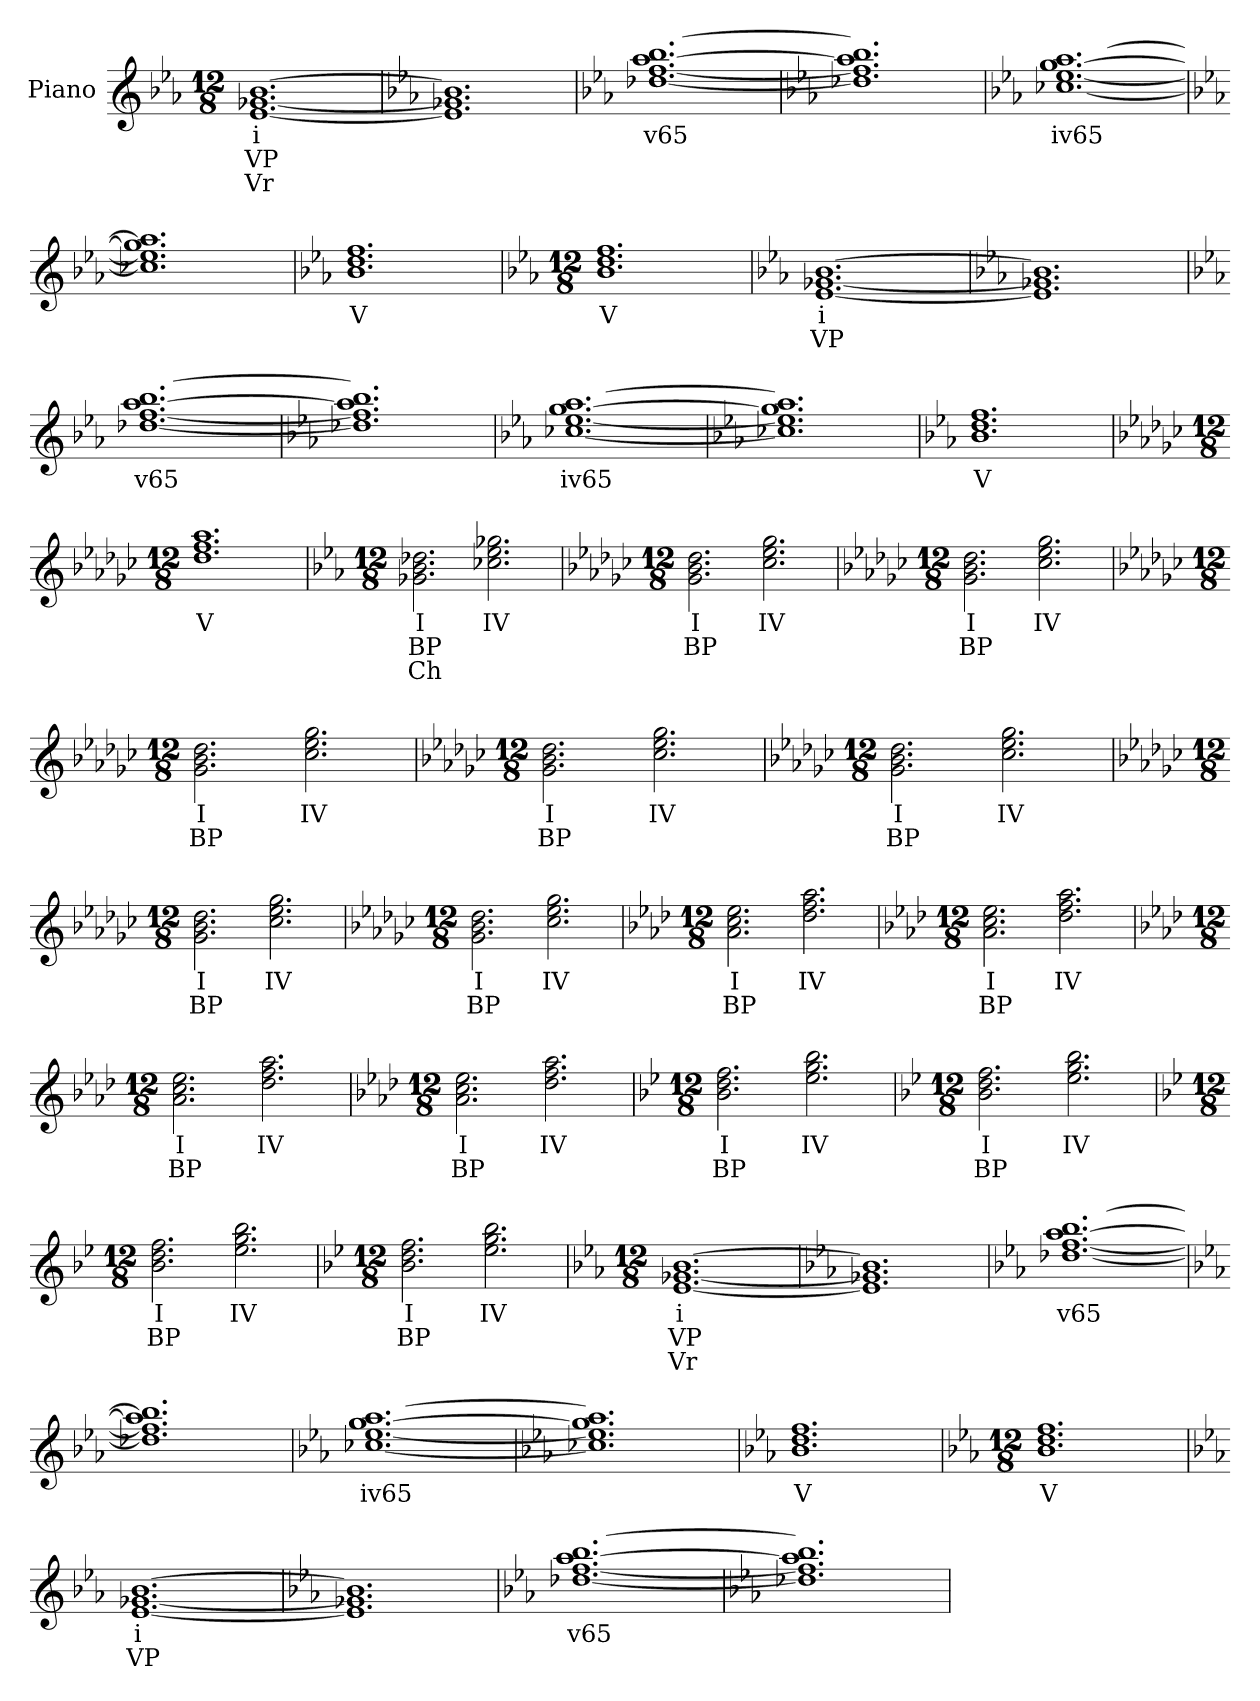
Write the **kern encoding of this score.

**kern	**text	**text	**text
*part1	*part1	*part1	*part1
*staff1	*staff1	*staff1	*staff1
*I"Piano	*	*	*
*I'Pno	*	*	*
*k[b-e-a-]	*	*	*
*E-:	*	*	*
*M12/8	*	*	*
=	=	=	=
[1.e- [1.g-X [1.b-	i	VP	Vr
=	=	=	=
*k[b-e-a-]	*	*	*
*E-:	*	*	*
1.e-] 1.g-X] 1.b-]	.	.	.
=	=	=	=
*k[b-e-a-]	*	*	*
*E-:	*	*	*
[1.dd-X [1.ff [1.aa- [1.bb-	v65	.	.
=	=	=	=
*k[b-e-a-]	*	*	*
*E-:	*	*	*
1.dd-X] 1.ff] 1.aa-] 1.bb-]	.	.	.
=	=	=	=
*k[b-e-a-]	*	*	*
*E-:	*	*	*
[1.cc-X [1.ee- [1.gg [1.aa-	iv65	.	.
=	=	=	=
*k[b-e-a-]	*	*	*
*E-:	*	*	*
1.cc-X] 1.ee-] 1.gg] 1.aa-]	.	.	.
=	=	=	=
*k[b-e-a-]	*	*	*
*E-:	*	*	*
1.b- 1.dd 1.ff	V	.	.
=	=	=	=
*k[b-e-a-]	*	*	*
*E-:	*	*	*
*M12/8	*	*	*
1.b- 1.dd 1.ff	V	.	.
=	=	=	=
*k[b-e-a-]	*	*	*
*E-:	*	*	*
[1.e- [1.g-X [1.b-	i	VP	.
=	=	=	=
*k[b-e-a-]	*	*	*
*E-:	*	*	*
1.e-] 1.g-X] 1.b-]	.	.	.
=	=	=	=
*k[b-e-a-]	*	*	*
*E-:	*	*	*
[1.dd-X [1.ff [1.aa- [1.bb-	v65	.	.
=	=	=	=
*k[b-e-a-]	*	*	*
*E-:	*	*	*
1.dd-X] 1.ff] 1.aa-] 1.bb-]	.	.	.
=	=	=	=
*k[b-e-a-]	*	*	*
*E-:	*	*	*
[1.cc-X [1.ee- [1.gg [1.aa-	iv65	.	.
=	=	=	=
*k[b-e-a-]	*	*	*
*E-:	*	*	*
1.cc-X] 1.ee-] 1.gg] 1.aa-]	.	.	.
=	=	=	=
*k[b-e-a-]	*	*	*
*E-:	*	*	*
1.b- 1.dd 1.ff	V	.	.
=	=	=	=
*k[b-e-a-d-g-c-]	*	*	*
*G-:	*	*	*
*M12/8	*	*	*
1.dd- 1.ff 1.aa-	V	.	.
=	=	=	=
*k[b-e-a-]	*	*	*
*E-:	*	*	*
*M12/8	*	*	*
2.g-X 2.b- 2.dd-X	I	BP	Ch
2.cc-X 2.ee- 2.gg-X	IV	.	.
=	=	=	=
*k[b-e-a-d-g-c-]	*	*	*
*G-:	*	*	*
*M12/8	*	*	*
2.g- 2.b- 2.dd-	I	BP	.
2.cc- 2.ee- 2.gg-	IV	.	.
=	=	=	=
*k[b-e-a-d-g-c-]	*	*	*
*G-:	*	*	*
*M12/8	*	*	*
2.g- 2.b- 2.dd-	I	BP	.
2.cc- 2.ee- 2.gg-	IV	.	.
=	=	=	=
*k[b-e-a-d-g-c-]	*	*	*
*G-:	*	*	*
*M12/8	*	*	*
2.g- 2.b- 2.dd-	I	BP	.
2.cc- 2.ee- 2.gg-	IV	.	.
=	=	=	=
*k[b-e-a-d-g-c-]	*	*	*
*G-:	*	*	*
*M12/8	*	*	*
2.g- 2.b- 2.dd-	I	BP	.
2.cc- 2.ee- 2.gg-	IV	.	.
=	=	=	=
*k[b-e-a-d-g-c-]	*	*	*
*G-:	*	*	*
*M12/8	*	*	*
2.g- 2.b- 2.dd-	I	BP	.
2.cc- 2.ee- 2.gg-	IV	.	.
=	=	=	=
*k[b-e-a-d-g-c-]	*	*	*
*G-:	*	*	*
*M12/8	*	*	*
2.g- 2.b- 2.dd-	I	BP	.
2.cc- 2.ee- 2.gg-	IV	.	.
=	=	=	=
*k[b-e-a-d-g-c-]	*	*	*
*G-:	*	*	*
*M12/8	*	*	*
2.g- 2.b- 2.dd-	I	BP	.
2.cc- 2.ee- 2.gg-	IV	.	.
=	=	=	=
*k[b-e-a-d-]	*	*	*
*A-:	*	*	*
*M12/8	*	*	*
2.a- 2.cc 2.ee-	I	BP	.
2.dd- 2.ff 2.aa-	IV	.	.
=	=	=	=
*k[b-e-a-d-]	*	*	*
*A-:	*	*	*
*M12/8	*	*	*
2.a- 2.cc 2.ee-	I	BP	.
2.dd- 2.ff 2.aa-	IV	.	.
=	=	=	=
*k[b-e-a-d-]	*	*	*
*A-:	*	*	*
*M12/8	*	*	*
2.a- 2.cc 2.ee-	I	BP	.
2.dd- 2.ff 2.aa-	IV	.	.
=	=	=	=
*k[b-e-a-d-]	*	*	*
*A-:	*	*	*
*M12/8	*	*	*
2.a- 2.cc 2.ee-	I	BP	.
2.dd- 2.ff 2.aa-	IV	.	.
=	=	=	=
*k[b-e-]	*	*	*
*B-:	*	*	*
*M12/8	*	*	*
2.b- 2.dd 2.ff	I	BP	.
2.ee- 2.gg 2.bb-	IV	.	.
=	=	=	=
*k[b-e-]	*	*	*
*B-:	*	*	*
*M12/8	*	*	*
2.b- 2.dd 2.ff	I	BP	.
2.ee- 2.gg 2.bb-	IV	.	.
=	=	=	=
*k[b-e-]	*	*	*
*B-:	*	*	*
*M12/8	*	*	*
2.b- 2.dd 2.ff	I	BP	.
2.ee- 2.gg 2.bb-	IV	.	.
=	=	=	=
*k[b-e-]	*	*	*
*B-:	*	*	*
*M12/8	*	*	*
2.b- 2.dd 2.ff	I	BP	.
2.ee- 2.gg 2.bb-	IV	.	.
=	=	=	=
*k[b-e-a-]	*	*	*
*E-:	*	*	*
*M12/8	*	*	*
[1.e- [1.g-X [1.b-	i	VP	Vr
=	=	=	=
*k[b-e-a-]	*	*	*
*E-:	*	*	*
1.e-] 1.g-X] 1.b-]	.	.	.
=	=	=	=
*k[b-e-a-]	*	*	*
*E-:	*	*	*
[1.dd-X [1.ff [1.aa- [1.bb-	v65	.	.
=	=	=	=
*k[b-e-a-]	*	*	*
*E-:	*	*	*
1.dd-X] 1.ff] 1.aa-] 1.bb-]	.	.	.
=	=	=	=
*k[b-e-a-]	*	*	*
*E-:	*	*	*
[1.cc-X [1.ee- [1.gg [1.aa-	iv65	.	.
=	=	=	=
*k[b-e-a-]	*	*	*
*E-:	*	*	*
1.cc-X] 1.ee-] 1.gg] 1.aa-]	.	.	.
=	=	=	=
*k[b-e-a-]	*	*	*
*E-:	*	*	*
1.b- 1.dd 1.ff	V	.	.
=	=	=	=
*k[b-e-a-]	*	*	*
*E-:	*	*	*
*M12/8	*	*	*
1.b- 1.dd 1.ff	V	.	.
=	=	=	=
*k[b-e-a-]	*	*	*
*E-:	*	*	*
[1.e- [1.g-X [1.b-	i	VP	.
=	=	=	=
*k[b-e-a-]	*	*	*
*E-:	*	*	*
1.e-] 1.g-X] 1.b-]	.	.	.
=	=	=	=
*k[b-e-a-]	*	*	*
*E-:	*	*	*
[1.dd-X [1.ff [1.aa- [1.bb-	v65	.	.
=	=	=	=
*k[b-e-a-]	*	*	*
*E-:	*	*	*
1.dd-X] 1.ff] 1.aa-] 1.bb-]	.	.	.
=	=	=	=
*-	*-	*-	*-
